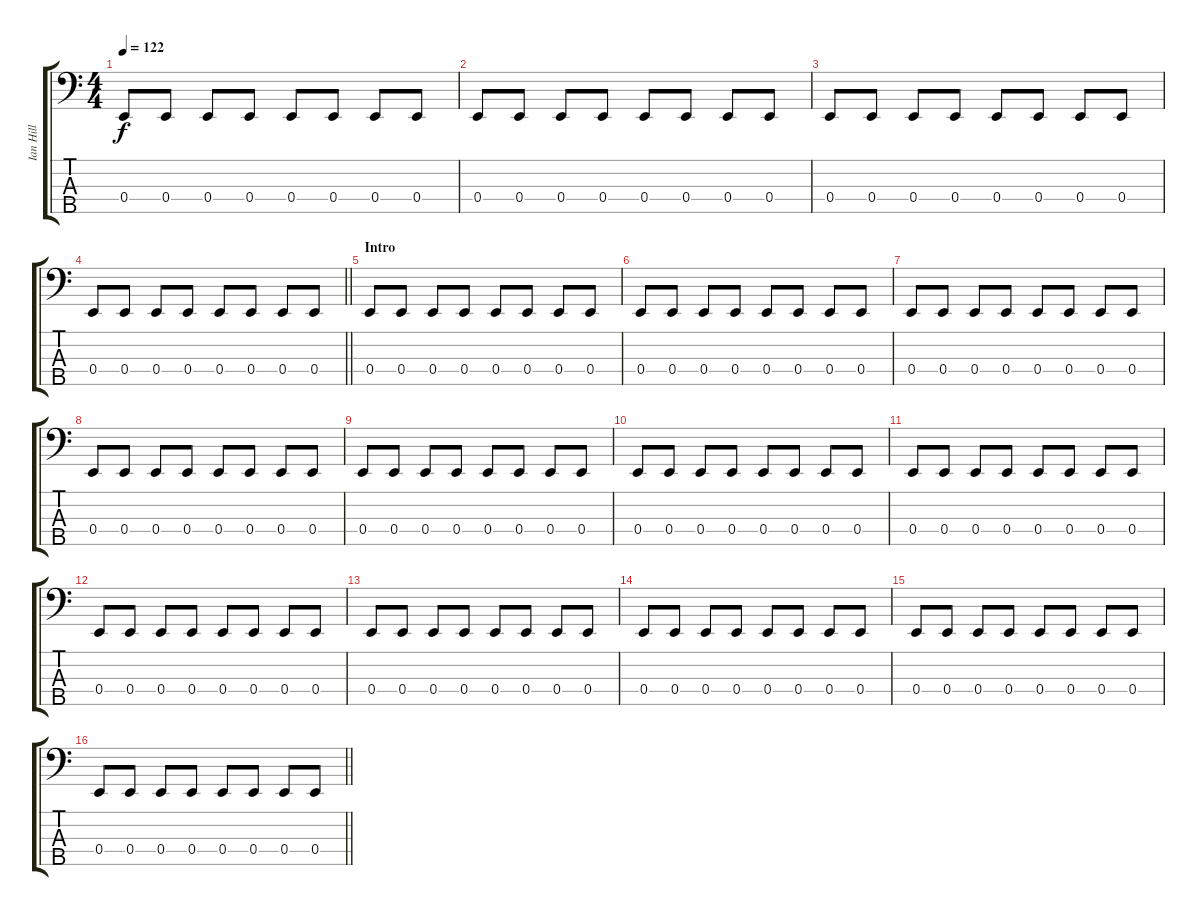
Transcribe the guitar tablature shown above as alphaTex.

\track ("Ian Hill" "Ian Hill") {instrument electricbassfinger}
\staff {score tabs}
\tuning (G2 D2 A1 E1 B0) {hide}
\ts (4 4)
\section ("" "")
\tempo 122
\clef f4
\ks c
0.4.8{dy f instrument electricbassfinger} 0.4.8 0.4.8 0.4.8 0.4.8 0.4.8 0.4.8 0.4.8 |
0.4.8 0.4.8 0.4.8 0.4.8 0.4.8 0.4.8 0.4.8 0.4.8 |
0.4.8 0.4.8 0.4.8 0.4.8 0.4.8 0.4.8 0.4.8 0.4.8 |
\barLineRight lightlight
0.4.8 0.4.8 0.4.8 0.4.8 0.4.8 0.4.8 0.4.8 0.4.8 |
\section ("" "Intro")
0.4.8 0.4.8 0.4.8 0.4.8 0.4.8 0.4.8 0.4.8 0.4.8 |
0.4.8 0.4.8 0.4.8 0.4.8 0.4.8 0.4.8 0.4.8 0.4.8 |
0.4.8 0.4.8 0.4.8 0.4.8 0.4.8 0.4.8 0.4.8 0.4.8 |
0.4.8 0.4.8 0.4.8 0.4.8 0.4.8 0.4.8 0.4.8 0.4.8 |
0.4.8 0.4.8 0.4.8 0.4.8 0.4.8 0.4.8 0.4.8 0.4.8 |
0.4.8 0.4.8 0.4.8 0.4.8 0.4.8 0.4.8 0.4.8 0.4.8 |
0.4.8 0.4.8 0.4.8 0.4.8 0.4.8 0.4.8 0.4.8 0.4.8 |
0.4.8 0.4.8 0.4.8 0.4.8 0.4.8 0.4.8 0.4.8 0.4.8 |
0.4.8 0.4.8 0.4.8 0.4.8 0.4.8 0.4.8 0.4.8 0.4.8 |
0.4.8 0.4.8 0.4.8 0.4.8 0.4.8 0.4.8 0.4.8 0.4.8 |
0.4.8 0.4.8 0.4.8 0.4.8 0.4.8 0.4.8 0.4.8 0.4.8 |
\barLineRight lightlight
0.4.8 0.4.8 0.4.8 0.4.8 0.4.8 0.4.8 0.4.8 0.4.8
